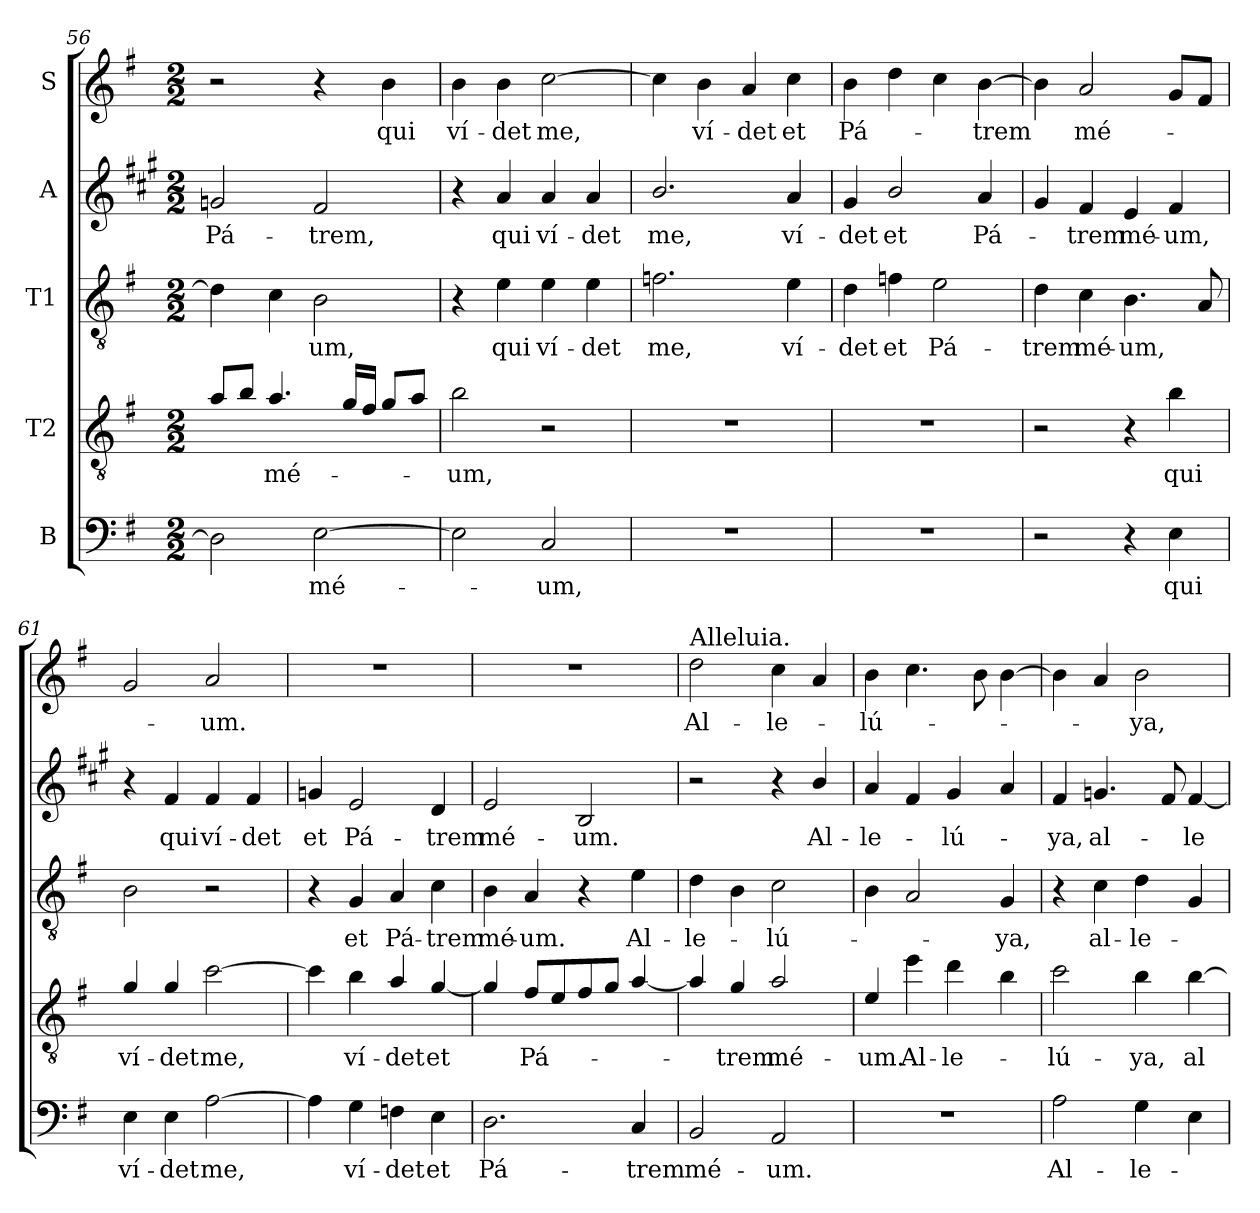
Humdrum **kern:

**kern	**text	**kern	**text	**kern	**text	**kern	**text	**kern	**text
*part5	*part5	*part4	*part4	*part3	*part3	*part2	*part2	*part1	*part1
*staff5	*staff5	*staff4	*staff4	*staff3	*staff3	*staff2	*staff2	*staff1	*staff1
*I"B	*	*I"T2	*	*I"T1	*	*I"A	*	*I"S	*
*clefF4	*	*clefGv2	*	*clefGv2	*	*clefG2	*	*clefG2	*
*	*	*ITrd8c14	*	*	*	*ITrd1c2	*	*	*
*k[f#]	*	*k[f#]	*	*k[f#]	*	*k[f#]	*	*k[f#]	*
*G:	*	*G:	*	*G:	*	*G:	*	*G:	*
*M2/2	*	*M2/2	*	*M2/2	*	*M2/2	*	*M2/2	*
=56	=56	=56	=56	=56	=56	=56	=56	=56	=56
!	!	!	!	!	!	!	!LO:LY:b	!	!
2D\]	.	8A/L	.	4d\]	.	2f/	Pá-	2r	.
.	.	8B/J	.	.	.	.	.	.	.
!	!	!	!LO:LY:b	!	!	!	!	!	!
.	.	4.A/	mé-	4c\	.	.	.	.	.
!	!LO:LY:b	!	!	!	!LO:LY:b	!	!LO:LY:b	!	!
[2E\	mé-	.	.	2B\	-um,	2e/	-trem,	4r	.
.	.	16G/LL	.	.	.	.	.	.	.
.	.	16F#/JJ	.	.	.	.	.	.	.
!	!	!	!	!	!	!	!	!	!LO:LY:b
.	.	8G/L	.	.	.	.	.	4b\	qui
.	.	8A/J	.	.	.	.	.	.	.
=57	=57	=57	=57	=57	=57	=57	=57	=57	=57
!	!	!	!LO:LY:b	!	!	!	!	!	!LO:LY:b
2E\]	.	2B\	-um,	4r	.	4r	.	4b\	ví-
!	!	!	!	!	!LO:LY:b	!	!LO:LY:b	!	!LO:LY:b
.	.	.	.	4e\	qui	4g/	qui	4b\	-det
!	!LO:LY:b	!	!	!	!LO:LY:b	!	!LO:LY:b	!	!LO:LY:b
2C/	-um,	2r	.	4e\	ví-	4g/	ví-	[2cc\	me,
!	!	!	!	!	!LO:LY:b	!	!LO:LY:b	!	!
.	.	.	.	4e\	-det	4g/	-det	.	.
=58	=58	=58	=58	=58	=58	=58	=58	=58	=58
!	!	!	!	!	!LO:LY:b	!	!LO:LY:b	!	!
1r	.	1r	.	2.fn\	me,	2.a/	me,	4cc\]	.
!	!	!	!	!	!	!	!	!	!LO:LY:b
.	.	.	.	.	.	.	.	4b\	ví-
!	!	!	!	!	!	!	!	!	!LO:LY:b
.	.	.	.	.	.	.	.	4a/	-det
!	!	!	!	!	!LO:LY:b	!	!LO:LY:b	!	!LO:LY:b
.	.	.	.	4e\	ví-	4g/	ví-	4cc\	et
!!LO:LB:g=z
=59	=59	=59	=59	=59	=59	=59	=59	=59	=59
!	!	!	!	!	!LO:LY:b	!	!LO:LY:b	!	!LO:LY:b
1r	.	1r	.	4d\	-det	4f#/	-det	4b\	Pá-
!	!	!	!	!	!LO:LY:b	!	!LO:LY:b	!	!
.	.	.	.	4f\	et	2a/	et	4dd\	.
!	!	!	!	!	!LO:LY:b	!	!	!	!
.	.	.	.	2e\	Pá-	.	.	4cc\	.
!	!	!	!	!	!	!	!LO:LY:b	!	!LO:LY:b
.	.	.	.	.	.	4g/	Pá-	[4b\	-trem
=60	=60	=60	=60	=60	=60	=60	=60	=60	=60
!	!	!	!	!	!LO:LY:b	!	!	!	!
2r	.	2r	.	4d\	-trem	4f#/	.	4b\]	.
!	!	!	!	!	!LO:LY:b	!	!LO:LY:b	!	!LO:LY:b
.	.	.	.	4c\	mé-	4e/	-trem	2a/	mé-
!	!	!	!	!	!LO:LY:b	!	!LO:LY:b	!	!
4r	.	4r	.	4.B\	-um,	4d/	mé-	.	.
!	!LO:LY:b	!	!LO:LY:b	!	!	!	!LO:LY:b	!	!
4E\	qui	4B\	qui	.	.	4e/	-um,	8g/L	.
.	.	.	.	8A/	.	.	.	8f#/J	.
=61	=61	=61	=61	=61	=61	=61	=61	=61	=61
!	!LO:LY:b	!	!LO:LY:b	!	!	!	!	!	!
4E\	ví-	4G/	ví-	2B\	.	4r	.	2g/	.
!	!LO:LY:b	!	!LO:LY:b	!	!	!	!LO:LY:b	!	!
4E\	-det	4G/	-det	.	.	4e/	qui	.	.
!	!LO:LY:b	!	!LO:LY:b	!	!	!	!LO:LY:b	!	!LO:LY:b
[2A\	me,	[2c\	me,	2r	.	4e/	ví-	2a/	-um.
!	!	!	!	!	!	!	!LO:LY:b	!	!
.	.	.	.	.	.	4e/	-det	.	.
=62	=62	=62	=62	=62	=62	=62	=62	=62	=62
!	!	!	!	!	!	!	!LO:LY:b	!	!
4A\]	.	4c\]	.	4r	.	4f/	et	1r	.
!	!LO:LY:b	!	!LO:LY:b	!	!LO:LY:b	!	!LO:LY:b	!	!
4G\	ví-	4B\	ví-	4G/	et	2d/	Pá-	.	.
!	!LO:LY:b	!	!LO:LY:b	!	!LO:LY:b	!	!	!	!
4Fn\	-det	4A/	-det	4A/	Pá-	.	.	.	.
!	!LO:LY:b	!	!LO:LY:b	!	!LO:LY:b	!	!LO:LY:b	!	!
4E\	et	[4G/	et	4c\	-trem	4c/	-trem	.	.
=63	=63	=63	=63	=63	=63	=63	=63	=63	=63
!	!LO:LY:b	!	!	!	!LO:LY:b	!	!LO:LY:b	!	!
2.D\	Pá-	4G/]	.	4B\	mé-	2d/	mé-	1r	.
!	!	!	!LO:LY:b	!	!LO:LY:b	!	!	!	!
.	.	8F#/L	Pá-	4A/	-um.	.	.	.	.
.	.	8E/	.	.	.	.	.	.	.
!	!	!	!	!	!	!	!LO:LY:b	!	!
.	.	8F#/	.	4r	.	2A/	-um.	.	.
.	.	8G/J	.	.	.	.	.	.	.
!	!LO:LY:b	!	!	!	!LO:LY:b	!	!	!	!
4C/	-trem	[4A/	.	4e\	Al-	.	.	.	.
=64	=64	=64	=64	=64	=64	=64	=64	=64	=64
!	!	!	!	!	!	!	!	!LO:TX:a:t=Alleluia.	!
!	!LO:LY:b	!	!	!	!LO:LY:b	!	!	!	!LO:LY:b
2BB/	mé-	4A/]	.	4d\	-le-	2r	.	2dd\	Al-
!	!	!	!LO:LY:b	!	!	!	!	!	!
.	.	4G/	-trem	4B\	.	.	.	.	.
!	!LO:LY:b	!	!LO:LY:b	!	!LO:LY:b	!	!	!	!LO:LY:b
2AA/	-um.	2A/	mé-	2c\	-lú-	4r	.	4cc\	-le-
!	!	!	!	!	!	!	!LO:LY:b	!	!
.	.	.	.	.	.	4a/	Al-	4a/	.
!!LO:PB:g=z
=65	=65	=65	=65	=65	=65	=65	=65	=65	=65
!	!	!	!LO:LY:b	!	!	!	!LO:LY:b	!	!LO:LY:b
1r	.	4E/	-um.	4B\	.	4g/	-le-	4b\	-lú-
!	!	!	!LO:LY:b	!	!	!	!	!	!
.	.	4e\	Al-	2A/	.	4e/	.	4.cc\	.
!	!	!	!LO:LY:b	!	!	!	!LO:LY:b	!	!
.	.	4d\	-le-	.	.	4f#/	-lú-	.	.
.	.	.	.	.	.	.	.	8b\	.
!	!	!	!	!	!LO:LY:b	!	!	!	!
.	.	4B\	.	4G/	-ya,	4g/	.	[4b\	.
=66	=66	=66	=66	=66	=66	=66	=66	=66	=66
!	!LO:LY:b	!	!LO:LY:b	!	!	!	!LO:LY:b	!	!
2A\	Al-	2c\	-lú-	4r	.	4e/	-ya,	4b\]	.
!	!	!	!	!	!LO:LY:b	!	!LO:LY:b	!	!
.	.	.	.	4c\	al-	4.fn/	al-	4a/	.
!	!LO:LY:b	!	!LO:LY:b	!	!LO:LY:b	!	!	!	!LO:LY:b
4G\	-le-	4B\	-ya,	4d\	-le-	.	.	2b\	-ya,
.	.	.	.	.	.	8e/	.	.	.
!	!	!	!LO:LY:b	!	!	!	!LO:LY:b	!	!
4E\	.	[4B\	al-	4G/	.	[4e/	-le-	.	.
=	=	=	=	=	=	=	=	=	=
*-	*-	*-	*-	*-	*-	*-	*-	*-	*-
